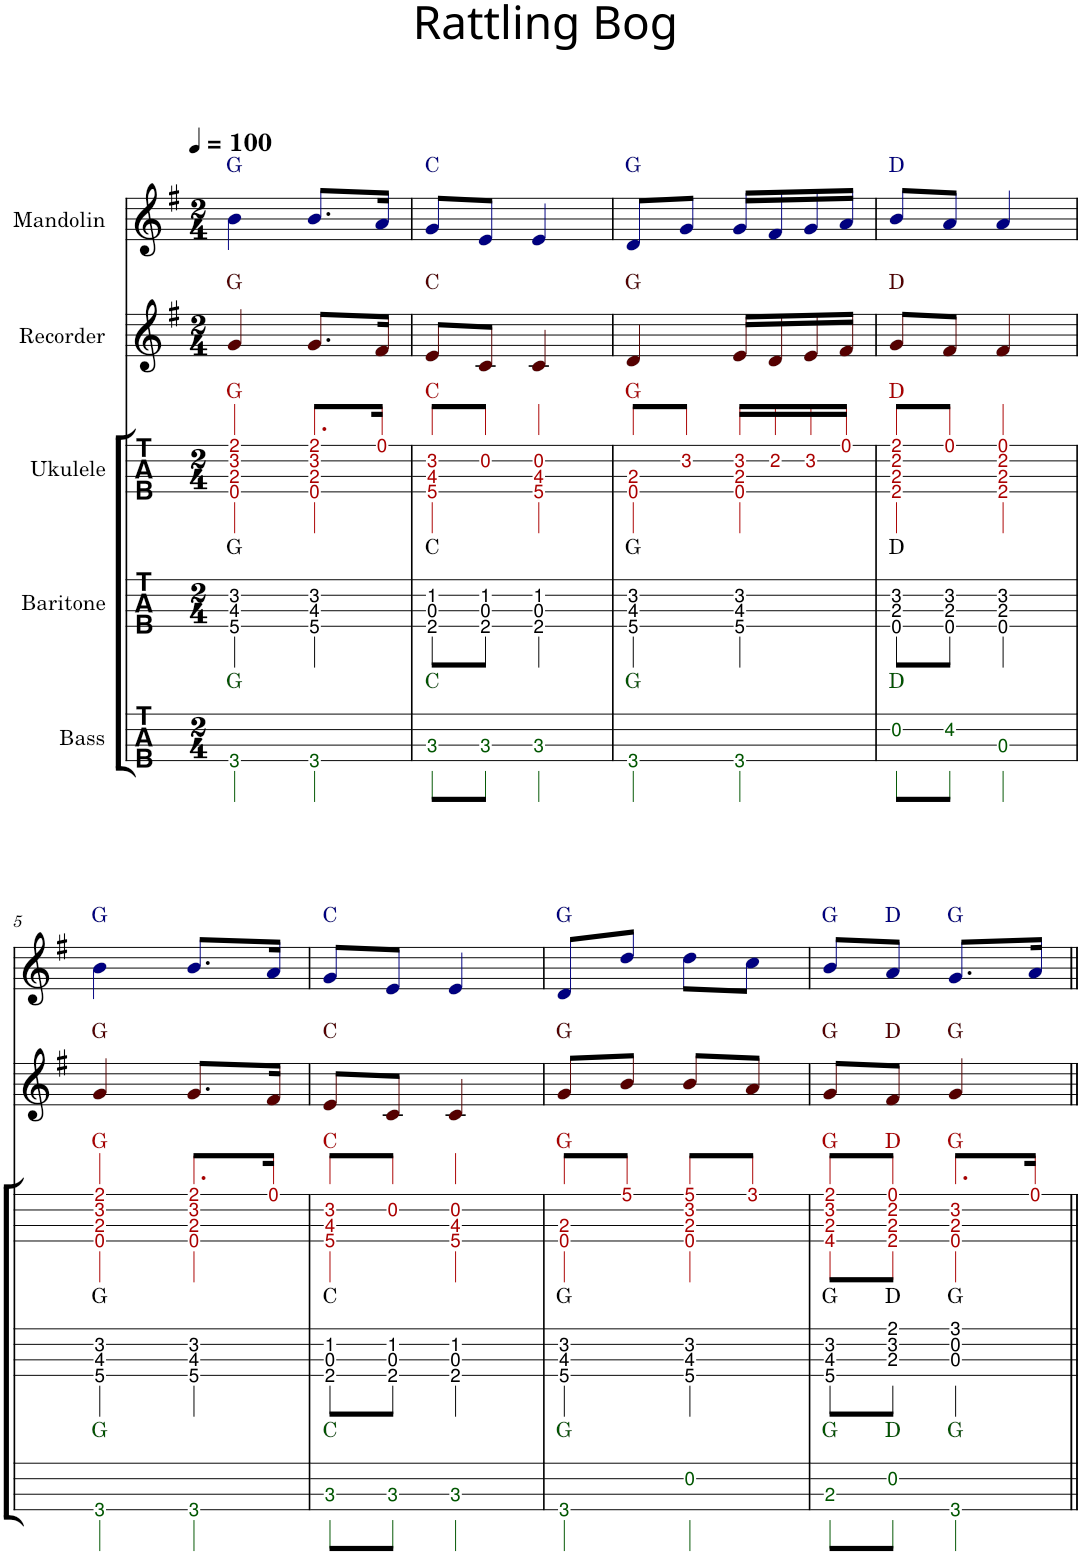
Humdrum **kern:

**kern	**harte	**kern	**harte	**kern	**harte	**kern	**harte	**kern	**harte
*part5	*part5	*part4	*part4	*part3	*part3	*part2	*part2	*part1	*part1
*staff5	*	*staff4	*	*staff3	*	*staff2	*	*staff1	*
*I"Bass	*	*I"Baritone	*	*I"Ukulele	*	*I"Recorder	*	*I"Mandolin	*
*	*	*	*	*	*	*I'Rec	*	*	*
*stria4	*	*stria4	*	*stria4	*	*	*	*	*
*	*	*	*	*	*	*clefG2	*	*clefG2	*
*k[f#]	*	*k[f#]	*	*k[f#]	*	*k[f#]	*	*k[f#]	*
*G:	*	*G:	*	*G:	*	*G:	*	*G:	*
*M2/4	*	*M2/4	*	*M2/4	*	*M2/4	*	*M2/4	*
*MM100	*	*MM100	*	*MM100	*	*MM100	*	*MM100	*
=1	=1	=1	=1	=1	=1	=1	=1	=1	=1
*	*	*	*	*^	*	*	*	*	*
4GGGi\	G:maj	4G\ 4B\ 4d\	G:maj	4bj/	4Gj\ 4dj\ 4gj\	G:maj	4gZ/	G:maj	4bV\	G:maj
4GGGi\	.	4G\ 4B\ 4d\	.	8.bj/L	4Gj\ 4dj\ 4gj\	.	8.gZ/L	.	8.bV/L	.
.	.	.	.	16aj/Jk	.	.	16f#Z/Jk	.	16aV/Jk	.
=2	=2	=2	=2	=2	=2	=2	=2	=2	=2	=2
8CCi\L	C:maj	8E\ 8G\ 8c\L	C:maj	8gj/L	4cj\ 4ej\	C:maj	8eZ/L	C:maj	8gV/L	C:maj
8CCi\J	.	8E\ 8G\ 8c\J	.	8ej/J	.	.	8cZ/J	.	8eV/J	.
4CCi\	.	4E\ 4G\ 4c\	.	4ej/	4cj\ 4ej\	.	4cZ/	.	4eV/	.
=3	=3	=3	=3	=3	=3	=3	=3	=3	=3	=3
4GGGi\	G:maj	4G\ 4B\ 4d\	G:maj	8dj/L	4Gj\	G:maj	4dZ/	G:maj	8dV/L	G:maj
.	.	.	.	8gj/J	.	.	.	.	8gV/J	.
4GGGi\	.	4G\ 4B\ 4d\	.	16gj/LL	4Gj\ 4dj\	.	16eZ/LL	.	16gV/LL	.
.	.	.	.	16f#j/	.	.	16dZ/	.	16f#V/	.
.	.	.	.	16gj/	.	.	16eZ/	.	16gV/	.
.	.	.	.	16aj/JJ	.	.	16f#Z/JJ	.	16aV/JJ	.
=4	=4	=4	=4	=4	=4	=4	=4	=4	=4	=4
8DDi\L	D:maj	8D\ 8A\ 8d\L	D:maj	8bj/L	4Aj\ 4dj\ 4f#j\	D:maj	8gZ/L	D:maj	8bV/L	D:maj
8FF#i\J	.	8D\ 8A\ 8d\J	.	8aj/J	.	.	8f#Z/J	.	8aV/J	.
4AAAi\	.	4D\ 4A\ 4d\	.	4aj/	4Aj\ 4dj\ 4f#j\	.	4f#Z/	.	4aV/	.
!!LO:LB:g=z
=5	=5	=5	=5	=5	=5	=5	=5	=5	=5	=5
4GGGi\	G:maj	4G\ 4B\ 4d\	G:maj	4bj/	4Gj\ 4dj\ 4gj\	G:maj	4gZ/	G:maj	4bV\	G:maj
4GGGi\	.	4G\ 4B\ 4d\	.	8.bj/L	4Gj\ 4dj\ 4gj\	.	8.gZ/L	.	8.bV/L	.
.	.	.	.	16aj/Jk	.	.	16f#Z/Jk	.	16aV/Jk	.
=6	=6	=6	=6	=6	=6	=6	=6	=6	=6	=6
8CCi\L	C:maj	8E\ 8G\ 8c\L	C:maj	8gj/L	4cj\ 4ej\	C:maj	8eZ/L	C:maj	8gV/L	C:maj
8CCi\J	.	8E\ 8G\ 8c\J	.	8ej/J	.	.	8cZ/J	.	8eV/J	.
4CCi\	.	4E\ 4G\ 4c\	.	4ej/	4cj\ 4ej\	.	4cZ/	.	4eV/	.
=7	=7	=7	=7	=7	=7	=7	=7	=7	=7	=7
4GGGi\	G:maj	4G\ 4B\ 4d\	G:maj	8dj/L	4Gj\	G:maj	8gZ/L	G:maj	8dV/L	G:maj
.	.	.	.	8ddj/J	.	.	8bZ/J	.	8ddV/J	.
4DDi\	.	4G\ 4B\ 4d\	.	8ddj/L	4Gj\ 4dj\ 4gj\	.	8bZ/L	.	8ddV\L	.
.	.	.	.	8ccj/J	.	.	8aZ/J	.	8ccV\J	.
=8	=8	=8	=8	=8	=8	=8	=8	=8	=8	=8
*	*	*^	*	*	*	*	*	*	*	*
8BBBi\L	G:maj	8G\ 8B\ 8d\L	8ryy	G:maj	8bj/L	8Bj\ 8dj\ 8gj\L	G:maj	8gZ/L	G:maj	8bV/L	G:maj
8DDi\J	D:maj	8A\ 8d\ 8f#\J	4.ryy	D:maj	8aj/J	8Aj\ 8dj\ 8f#j\J	D:maj	8f#Z/J	D:maj	8aV/J	D:maj
4GGGi\	G:maj	4G\ 4B\ 4g\	.	G:maj	8.gj/L	4Gj\ 4dj\	G:maj	4gZ/	G:maj	8.gV/L	G:maj
.	.	.	.	.	16aj/Jk	.	.	.	.	16aV/Jk	.
*	*	*v	*v	*	*	*	*	*	*	*	*
*	*	*	*	*v	*v	*	*	*	*	*
=||	=||	=||	=||	=||	=||	=||	=||	=||	=||
*-	*-	*-	*-	*-	*-	*-	*-	*-	*-
